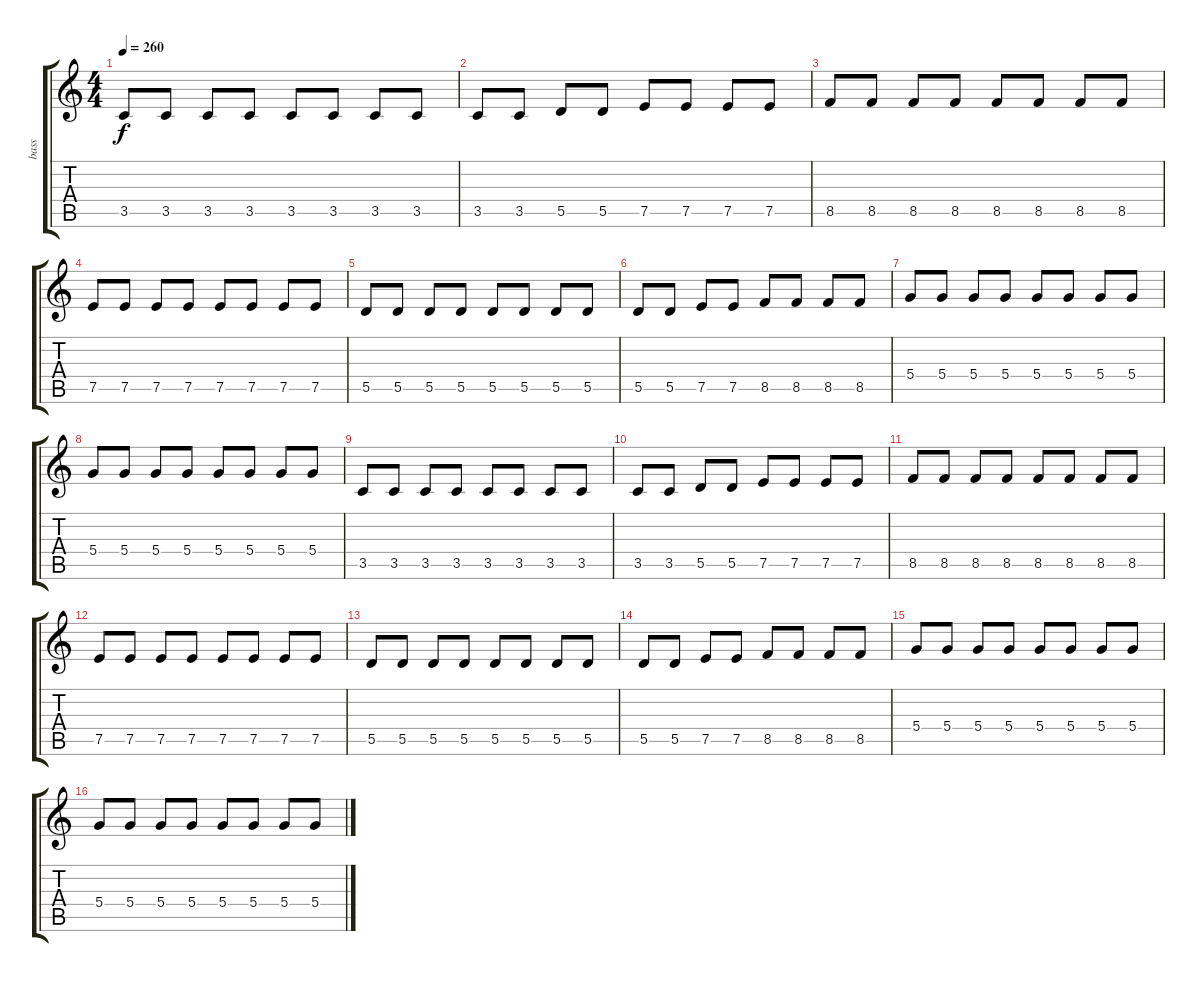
\track ("bass" "bass") {instrument electricbassfinger}
\staff {score tabs}
\tuning (E4 B3 G3 D3 A2 E2) {hide}
\ts (4 4)
\tempo 260
\clef g2
\ks c
3.5.8{dy f} 3.5.8 3.5.8 3.5.8 3.5.8 3.5.8 3.5.8 3.5.8 |
3.5.8 3.5.8 5.5.8 5.5.8 7.5.8 7.5.8 7.5.8 7.5.8 |
8.5.8 8.5.8 8.5.8 8.5.8 8.5.8 8.5.8 8.5.8 8.5.8 |
7.5.8 7.5.8 7.5.8 7.5.8 7.5.8 7.5.8 7.5.8 7.5.8 |
5.5.8 5.5.8 5.5.8 5.5.8 5.5.8 5.5.8 5.5.8 5.5.8 |
5.5.8 5.5.8 7.5.8 7.5.8 8.5.8 8.5.8 8.5.8 8.5.8 |
5.4.8 5.4.8 5.4.8 5.4.8 5.4.8 5.4.8 5.4.8 5.4.8 |
5.4.8 5.4.8 5.4.8 5.4.8 5.4.8 5.4.8 5.4.8 5.4.8 |
3.5.8 3.5.8 3.5.8 3.5.8 3.5.8 3.5.8 3.5.8 3.5.8 |
3.5.8 3.5.8 5.5.8 5.5.8 7.5.8 7.5.8 7.5.8 7.5.8 |
8.5.8 8.5.8 8.5.8 8.5.8 8.5.8 8.5.8 8.5.8 8.5.8 |
7.5.8 7.5.8 7.5.8 7.5.8 7.5.8 7.5.8 7.5.8 7.5.8 |
5.5.8 5.5.8 5.5.8 5.5.8 5.5.8 5.5.8 5.5.8 5.5.8 |
5.5.8 5.5.8 7.5.8 7.5.8 8.5.8 8.5.8 8.5.8 8.5.8 |
5.4.8 5.4.8 5.4.8 5.4.8 5.4.8 5.4.8 5.4.8 5.4.8 |
5.4.8 5.4.8 5.4.8 5.4.8 5.4.8 5.4.8 5.4.8 5.4.8
